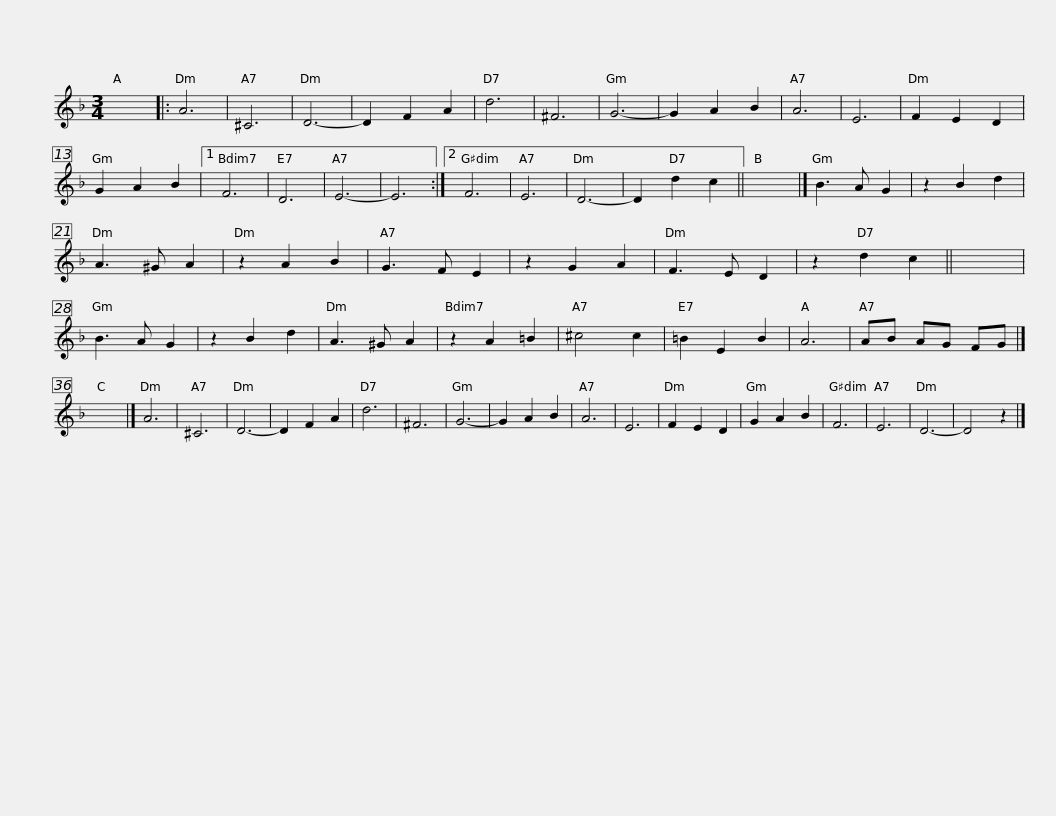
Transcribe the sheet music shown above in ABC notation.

X:1
L:1/8
M:3/4
I:linebreak $
K:Dmin
V:1 treble
V:1
 x6 |: A6 | ^C6 | D6- | D2 F2 A2 | %5
 d6 | ^F6 | G6- | G2 A2 B2 | A6 | %10
 E6 | F2 E2 D2 | G2 A2 B2 |1 F6 | D6 | %15
 E6- |$ E6 :|2 F6 | E6 | D6- | %20
 D2 d2 c2 || x6 |] B3 A G2 | z2 B2 d2 | A3 ^G A2 | %25
 z2 A2 B2 | G3 F E2 | z2 G2 A2 | F3 E D2 |$ z2 d2 c2 || %30
 x6 | B3 A G2 | z2 B2 d2 | A3 ^G A2 | z2 A2 =B2 | %35
 ^c4 c2 | =B2 E2 B2 | A6 | AB AG FG |] x6 |] %40
 A6 |$ ^C6 | D6- | D2 F2 A2 | d6 | %45
 ^F6 | G6- | G2 A2 B2 | A6 | E6 | %50
 F2 E2 D2 | G2 A2 B2 | F6 | E6 | D6- | %55
 D4 z2 |] %56
